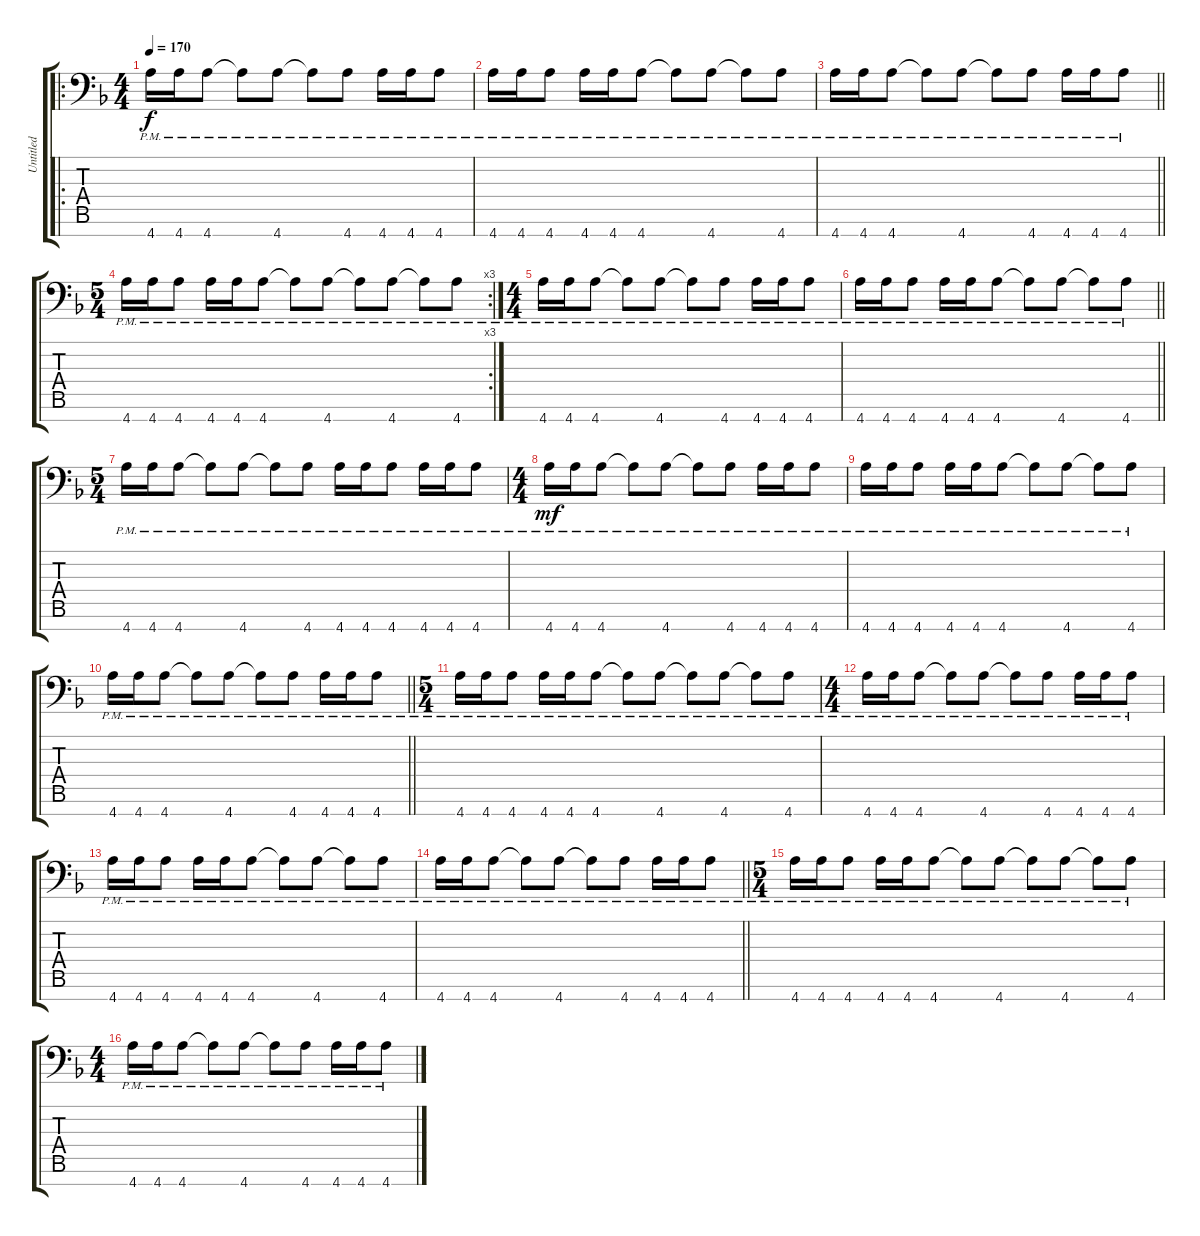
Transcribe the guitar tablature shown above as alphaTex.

\track ("Untitled" "Untitled") {instrument overdrivenguitar}
\staff {score tabs}
\tuning (Bb3 F3 Db3 Ab2 Eb2 Bb1 F1) {hide}
\ro
\ts (4 4)
\tempo 170
\clef f4
\ks f
4.7{pm}.16{ot 8vb dy f instrument overdrivenguitar} 4.7{pm}.16{ot 8vb} 4.7{pm}.8{ot 8vb} 4.7{pm t}.8{ot 8vb} 4.7{pm}.8{ot 8vb} 4.7{pm t}.8{ot 8vb} 4.7{pm}.8{ot 8vb} 4.7{pm}.16{ot 8vb} 4.7{pm}.16{ot 8vb} 4.7{pm}.8{ot 8vb} |
4.7{pm}.16{ot 8vb} 4.7{pm}.16{ot 8vb} 4.7{pm}.8{ot 8vb} 4.7{pm}.16{ot 8vb} 4.7{pm}.16{ot 8vb} 4.7{pm}.8{ot 8vb} 4.7{pm t}.8{ot 8vb} 4.7{pm}.8{ot 8vb} 4.7{pm t}.8{ot 8vb} 4.7{pm}.8{ot 8vb} |
\barLineRight lightlight
4.7{pm}.16{ot 8vb} 4.7{pm}.16{ot 8vb} 4.7{pm}.8{ot 8vb} 4.7{pm t}.8{ot 8vb} 4.7{pm}.8{ot 8vb} 4.7{pm t}.8{ot 8vb} 4.7{pm}.8{ot 8vb} 4.7{pm}.16{ot 8vb} 4.7{pm}.16{ot 8vb} 4.7{pm}.8{ot 8vb} |
\rc 3
\ts (5 4)
4.7{pm}.16{ot 8vb} 4.7{pm}.16{ot 8vb} 4.7{pm}.8{ot 8vb} 4.7{pm}.16{ot 8vb} 4.7{pm}.16{ot 8vb} 4.7{pm}.8{ot 8vb} 4.7{pm t}.8{ot 8vb} 4.7{pm}.8{ot 8vb} 4.7{pm t}.8{ot 8vb} 4.7{pm}.8{ot 8vb} 4.7{pm t}.8{ot 8vb} 4.7{pm}.8{ot 8vb} |
\ts (4 4)
4.7{pm}.16{ot 8vb} 4.7{pm}.16{ot 8vb} 4.7{pm}.8{ot 8vb} 4.7{pm t}.8{ot 8vb} 4.7{pm}.8{ot 8vb} 4.7{pm t}.8{ot 8vb} 4.7{pm}.8{ot 8vb} 4.7{pm}.16{ot 8vb} 4.7{pm}.16{ot 8vb} 4.7{pm}.8{ot 8vb} |
\barLineRight lightlight
4.7{pm}.16{ot 8vb} 4.7{pm}.16{ot 8vb} 4.7{pm}.8{ot 8vb} 4.7{pm}.16{ot 8vb} 4.7{pm}.16{ot 8vb} 4.7{pm}.8{ot 8vb} 4.7{pm t}.8{ot 8vb} 4.7{pm}.8{ot 8vb} 4.7{pm t}.8{ot 8vb} 4.7{pm}.8{ot 8vb} |
\ts (5 4)
4.7{pm}.16{ot 8vb} 4.7{pm}.16{ot 8vb} 4.7{pm}.8{ot 8vb} 4.7{pm t}.8{ot 8vb} 4.7{pm}.8{ot 8vb} 4.7{pm t}.8{ot 8vb} 4.7{pm}.8{ot 8vb} 4.7{pm}.16{ot 8vb} 4.7{pm}.16{ot 8vb} 4.7{pm}.8{ot 8vb} 4.7{pm}.16{ot 8vb} 4.7{pm}.16{ot 8vb} 4.7{pm}.8{ot 8vb} |
\ts (4 4)
4.7{pm}.16{ot 8vb dy mf} 4.7{pm}.16{ot 8vb} 4.7{pm}.8{ot 8vb} 4.7{pm t}.8{ot 8vb} 4.7{pm}.8{ot 8vb} 4.7{pm t}.8{ot 8vb} 4.7{pm}.8{ot 8vb} 4.7{pm}.16{ot 8vb} 4.7{pm}.16{ot 8vb} 4.7{pm}.8{ot 8vb} |
4.7{pm}.16{ot 8vb} 4.7{pm}.16{ot 8vb} 4.7{pm}.8{ot 8vb} 4.7{pm}.16{ot 8vb} 4.7{pm}.16{ot 8vb} 4.7{pm}.8{ot 8vb} 4.7{pm t}.8{ot 8vb} 4.7{pm}.8{ot 8vb} 4.7{pm t}.8{ot 8vb} 4.7{pm}.8{ot 8vb} |
\barLineRight lightlight
4.7{pm}.16{ot 8vb} 4.7{pm}.16{ot 8vb} 4.7{pm}.8{ot 8vb} 4.7{pm t}.8{ot 8vb} 4.7{pm}.8{ot 8vb} 4.7{pm t}.8{ot 8vb} 4.7{pm}.8{ot 8vb} 4.7{pm}.16{ot 8vb} 4.7{pm}.16{ot 8vb} 4.7{pm}.8{ot 8vb} |
\ts (5 4)
4.7{pm}.16{ot 8vb} 4.7{pm}.16{ot 8vb} 4.7{pm}.8{ot 8vb} 4.7{pm}.16{ot 8vb} 4.7{pm}.16{ot 8vb} 4.7{pm}.8{ot 8vb} 4.7{pm t}.8{ot 8vb} 4.7{pm}.8{ot 8vb} 4.7{pm t}.8{ot 8vb} 4.7{pm}.8{ot 8vb} 4.7{pm t}.8{ot 8vb} 4.7{pm}.8{ot 8vb} |
\ts (4 4)
4.7{pm}.16{ot 8vb} 4.7{pm}.16{ot 8vb} 4.7{pm}.8{ot 8vb} 4.7{pm t}.8{ot 8vb} 4.7{pm}.8{ot 8vb} 4.7{pm t}.8{ot 8vb} 4.7{pm}.8{ot 8vb} 4.7{pm}.16{ot 8vb} 4.7{pm}.16{ot 8vb} 4.7{pm}.8{ot 8vb} |
4.7{pm}.16{ot 8vb} 4.7{pm}.16{ot 8vb} 4.7{pm}.8{ot 8vb} 4.7{pm}.16{ot 8vb} 4.7{pm}.16{ot 8vb} 4.7{pm}.8{ot 8vb} 4.7{pm t}.8{ot 8vb} 4.7{pm}.8{ot 8vb} 4.7{pm t}.8{ot 8vb} 4.7{pm}.8{ot 8vb} |
\barLineRight lightlight
4.7{pm}.16{ot 8vb} 4.7{pm}.16{ot 8vb} 4.7{pm}.8{ot 8vb} 4.7{pm t}.8{ot 8vb} 4.7{pm}.8{ot 8vb} 4.7{pm t}.8{ot 8vb} 4.7{pm}.8{ot 8vb} 4.7{pm}.16{ot 8vb} 4.7{pm}.16{ot 8vb} 4.7{pm}.8{ot 8vb} |
\ts (5 4)
4.7{pm}.16{ot 8vb} 4.7{pm}.16{ot 8vb} 4.7{pm}.8{ot 8vb} 4.7{pm}.16{ot 8vb} 4.7{pm}.16{ot 8vb} 4.7{pm}.8{ot 8vb} 4.7{pm t}.8{ot 8vb} 4.7{pm}.8{ot 8vb} 4.7{pm t}.8{ot 8vb} 4.7{pm}.8{ot 8vb} 4.7{pm t}.8{ot 8vb} 4.7{pm}.8{ot 8vb} |
\ts (4 4)
4.7{pm}.16{ot 8vb} 4.7{pm}.16{ot 8vb} 4.7{pm}.8{ot 8vb} 4.7{pm t}.8{ot 8vb} 4.7{pm}.8{ot 8vb} 4.7{pm t}.8{ot 8vb} 4.7{pm}.8{ot 8vb} 4.7{pm}.16{ot 8vb} 4.7{pm}.16{ot 8vb} 4.7{pm}.8{ot 8vb}
